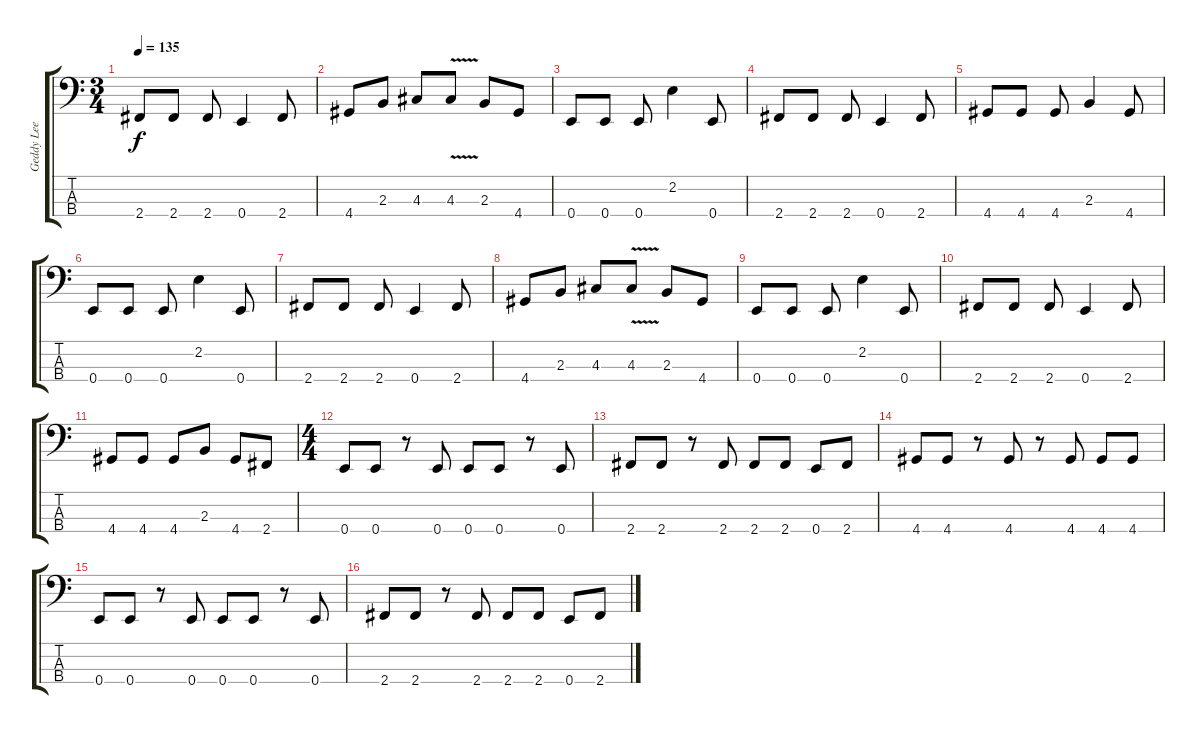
\track ("Geddy Lee" "Geddy Lee") {instrument electricbassfinger}
\staff {score tabs}
\tuning (G2 D2 A1 E1) {hide}
\ts (3 4)
\tempo 135
\clef f4
\ks c
2.4.8{dy f} 2.4.8 2.4.8 0.4.4 2.4.8 |
4.4.8 2.3.8 4.3.8 4.3{v}.8 2.3.8 4.4.8 |
0.4.8 0.4.8 0.4.8 2.2.4 0.4.8 |
2.4.8 2.4.8 2.4.8 0.4.4 2.4.8 |
4.4.8 4.4.8 4.4.8 2.3.4 4.4.8 |
0.4.8 0.4.8 0.4.8 2.2.4 0.4.8 |
2.4.8 2.4.8 2.4.8 0.4.4 2.4.8 |
4.4.8 2.3.8 4.3.8 4.3{v}.8 2.3.8 4.4.8 |
0.4.8 0.4.8 0.4.8 2.2.4 0.4.8 |
2.4.8 2.4.8 2.4.8 0.4.4 2.4.8 |
4.4.8 4.4.8 4.4.8 2.3.8 4.4.8 2.4.8 |
\ts (4 4)
0.4.8 0.4.8 r.8 0.4.8 0.4.8 0.4.8 r.8 0.4.8 |
2.4.8 2.4.8 r.8 2.4.8 2.4.8 2.4.8 0.4.8 2.4.8 |
4.4.8 4.4.8 r.8 4.4.8 r.8 4.4.8 4.4.8 4.4.8 |
0.4.8 0.4.8 r.8 0.4.8 0.4.8 0.4.8 r.8 0.4.8 |
2.4.8 2.4.8 r.8 2.4.8 2.4.8 2.4.8 0.4.8 2.4.8
